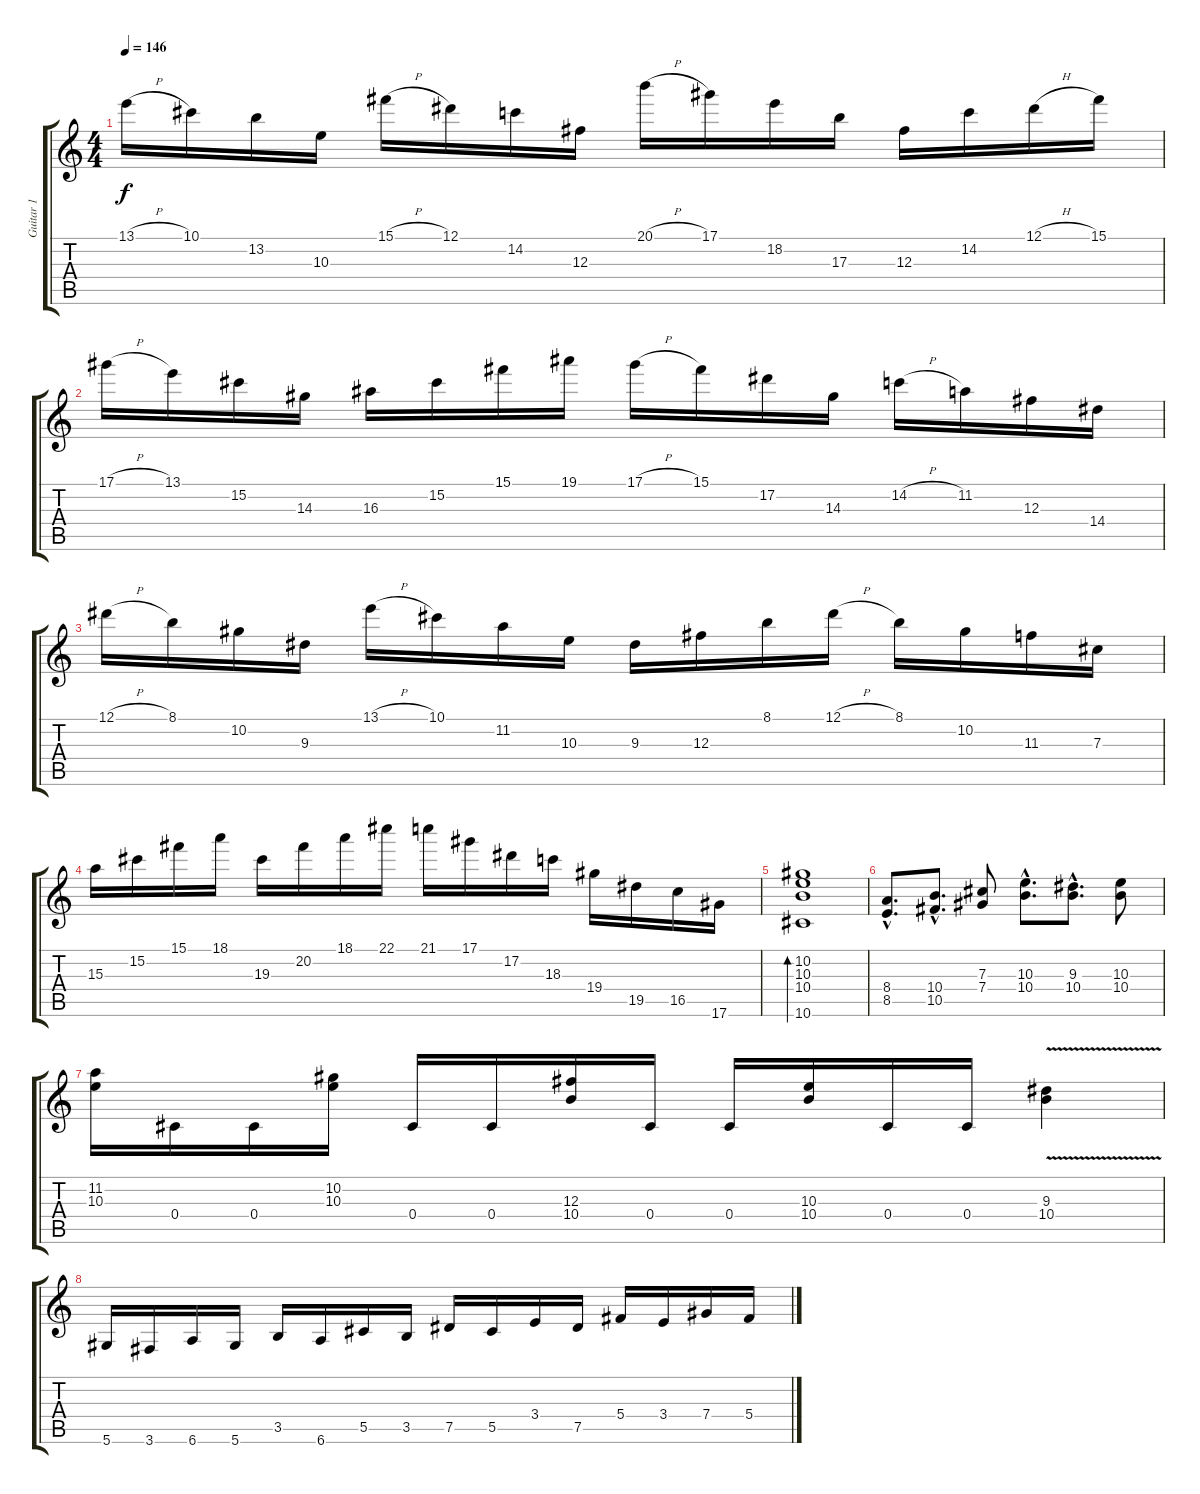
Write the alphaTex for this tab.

\track ("Guitar 1" "Guitar 1") {instrument distortionguitar}
\staff {score tabs}
\tuning (Eb4 Bb3 Gb3 Db3 Ab2 Eb2) {hide}
\ts (4 4)
\tempo 146
\clef g2
\ks c
13.1{h}.16{dy f instrument distortionguitar} 10.1.16 13.2.16 10.3.16 15.1{h}.16 12.1.16 14.2.16 12.3.16 20.1{h}.16 17.1.16 18.2.16 17.3.16 12.3.16 14.2.16 12.1{h}.16 15.1.16 |
17.1{h}.16 13.1.16 15.2.16 14.3.16 16.3.16 15.2.16 15.1.16 19.1.16 17.1{h}.16 15.1.16 17.2.16 14.3.16 14.2{h}.16 11.2.16 12.3.16 14.4.16 |
12.1{h}.16 8.1.16 10.2.16 9.3.16 13.1{h}.16 10.1.16 11.2.16 10.3.16 9.3.16 12.3.16 8.1.16 12.1{h}.16 8.1.16 10.2.16 11.3.16 7.3.16 |
15.3.16 15.2.16 15.1.16 18.1.16 19.3.16 20.2.16 18.1.16 22.1.16 21.1.16 17.1.16 17.2.16 18.3.16 19.4.16 19.5.16 16.5.16 17.6.16 |
(10.2 10.3 10.4 10.6).1{bd 30} |
(8.4{hac} 8.5{hac}).8{d} (10.4{hac} 10.5{hac}).8{d} (7.3 7.4).8 (10.3{hac} 10.4{hac}).8{d} (9.3{hac} 10.4{hac}).8{d} (10.3 10.4).8 |
(11.2 10.3).16 0.4.16 0.4.16 (10.2 10.3).16 0.4.16 0.4.16 (12.3 10.4).16 0.4.16 0.4.16 (10.3 10.4).16 0.4.16 0.4.16 (9.3{v} 10.4{v}).4 |
5.6.16 3.6.16 6.6.16 5.6.16 3.5.16 6.6.16 5.5.16 3.5.16 7.5.16 5.5.16 3.4.16 7.5.16 5.4.16 3.4.16 7.4.16 5.4.16
